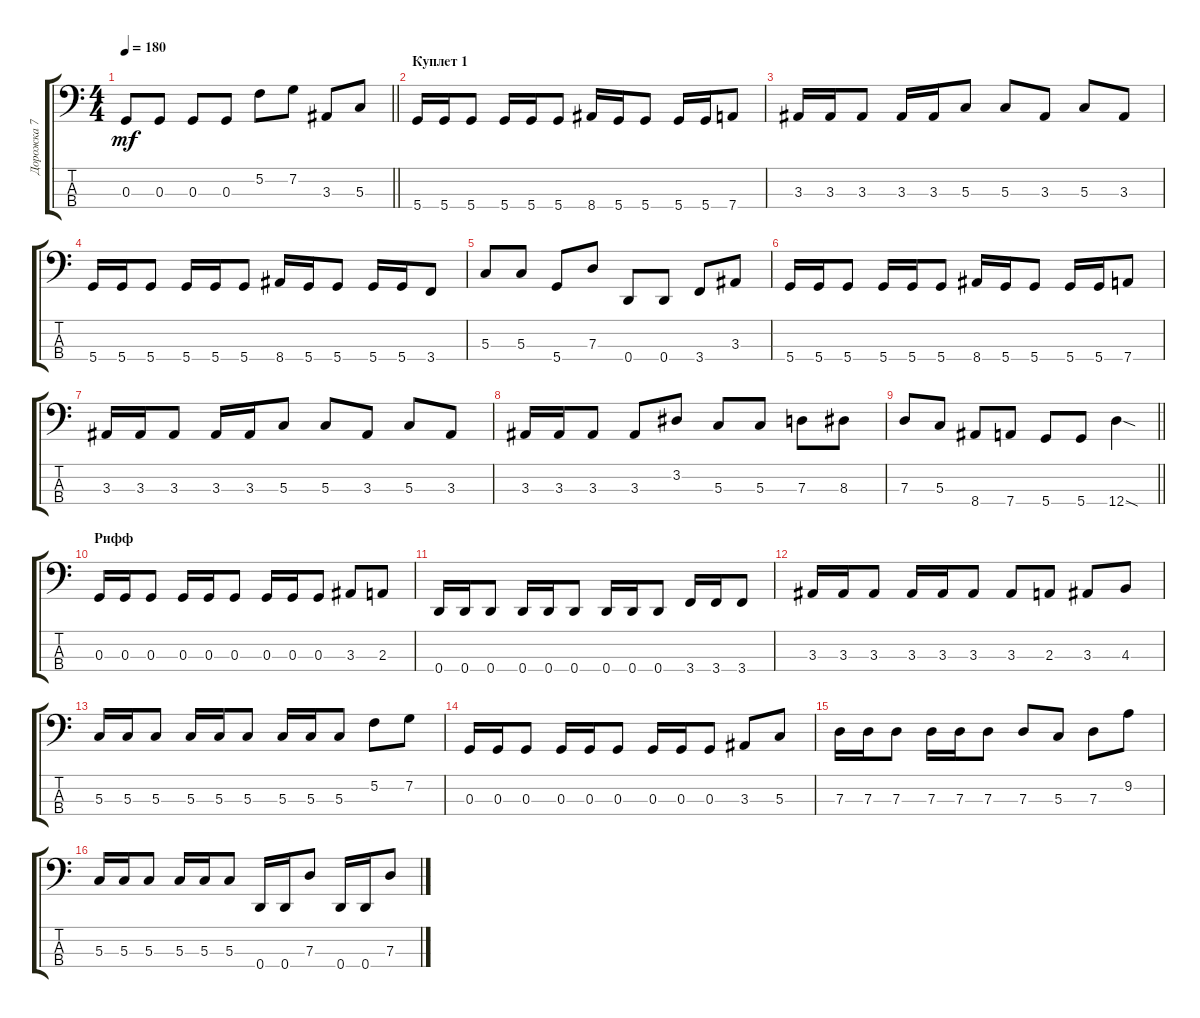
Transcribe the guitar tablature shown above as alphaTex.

\track ("Дорожка 7" "Дорожка 7") {instrument electricbassfinger}
\staff {score tabs}
\tuning (F2 C2 G1 D1) {hide}
\ts (4 4)
\tempo 180
\clef f4
\barLineRight lightlight
\ks c
0.3.8{dy mf} 0.3.8 0.3.8 0.3.8 5.2.8 7.2.8 3.3.8 5.3.8 |
\section ("" "Куплет 1")
5.4.16 5.4.16 5.4.8 5.4.16 5.4.16 5.4.8 8.4.16 5.4.16 5.4.8 5.4.16 5.4.16 7.4.8 |
3.3.16 3.3.16 3.3.8 3.3.16 3.3.16 5.3.8 5.3.8 3.3.8 5.3.8 3.3.8 |
5.4.16 5.4.16 5.4.8 5.4.16 5.4.16 5.4.8 8.4.16 5.4.16 5.4.8 5.4.16 5.4.16 3.4.8 |
5.3.8 5.3.8 5.4.8 7.3.8 0.4.8 0.4.8 3.4.8 3.3.8 |
5.4.16 5.4.16 5.4.8 5.4.16 5.4.16 5.4.8 8.4.16 5.4.16 5.4.8 5.4.16 5.4.16 7.4.8 |
3.3.16 3.3.16 3.3.8 3.3.16 3.3.16 5.3.8 5.3.8 3.3.8 5.3.8 3.3.8 |
3.3.16 3.3.16 3.3.8 3.3.8 3.2.8 5.3.8 5.3.8 7.3.8 8.3.8 |
\barLineRight lightlight
7.3.8 5.3.8 8.4.8 7.4.8 5.4.8 5.4.8 12.4{sod}.4 |
\section ("" "Рифф")
0.3.16 0.3.16 0.3.8 0.3.16 0.3.16 0.3.8 0.3.16 0.3.16 0.3.8 3.3.8 2.3.8 |
0.4.16 0.4.16 0.4.8 0.4.16 0.4.16 0.4.8 0.4.16 0.4.16 0.4.8 3.4.16 3.4.16 3.4.8 |
3.3.16 3.3.16 3.3.8 3.3.16 3.3.16 3.3.8 3.3.8 2.3.8 3.3.8 4.3.8 |
5.3.16 5.3.16 5.3.8 5.3.16 5.3.16 5.3.8 5.3.16 5.3.16 5.3.8 5.2.8 7.2.8 |
0.3.16 0.3.16 0.3.8 0.3.16 0.3.16 0.3.8 0.3.16 0.3.16 0.3.8 3.3.8 5.3.8 |
7.3.16 7.3.16 7.3.8 7.3.16 7.3.16 7.3.8 7.3.8 5.3.8 7.3.8 9.2.8 |
5.3.16 5.3.16 5.3.8 5.3.16 5.3.16 5.3.8 0.4.16 0.4.16 7.3.8 0.4.16 0.4.16 7.3.8
